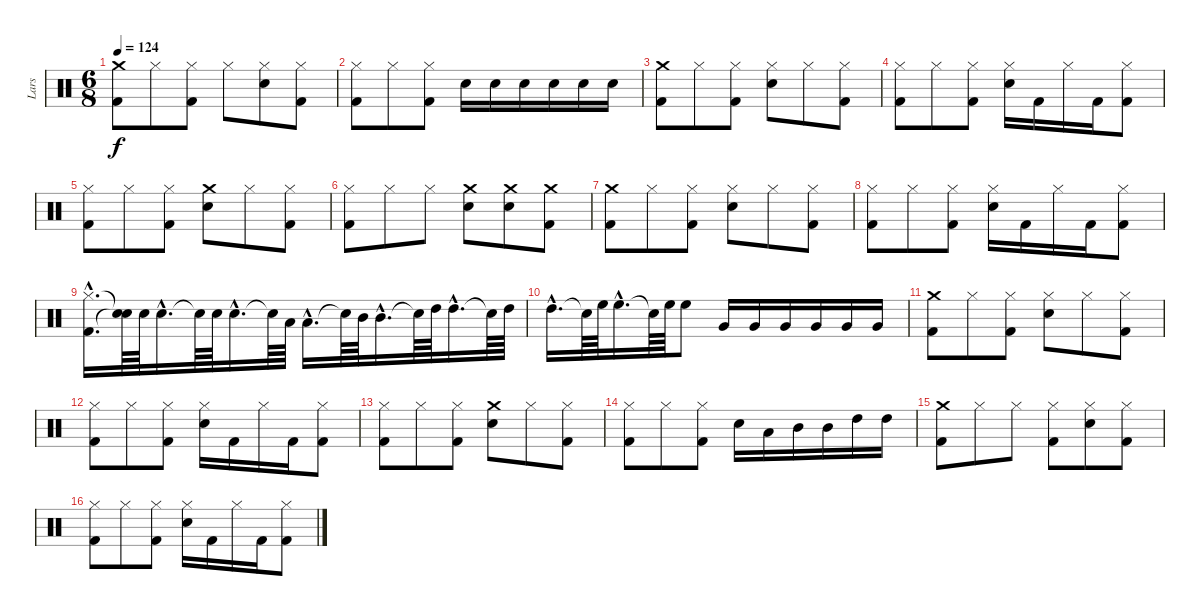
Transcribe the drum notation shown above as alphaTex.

\track ("Lars" "Lars") {instrument percussion}
\staff {score}
\articulation defaults
\ts (6 8)
\tempo 124
\clef neutral
\ks c
("Kick (hit) 2" "Crash medium (hit)").8{dy f} "Hi-Hat (closed)".8 ("Kick (hit) 2" "Hi-Hat (closed)").8 "Hi-Hat (closed)".8 ("Snare (hit) 2" "Hi-Hat (closed)").8 ("Kick (hit) 2" "Hi-Hat (closed)").8 |
("Hi-Hat (closed)" "Kick (hit) 2").8 "Hi-Hat (closed)".8 ("Hi-Hat (closed)" "Kick (hit) 2").8 "Snare (hit) 2".16 "Snare (hit) 2".16 "Snare (hit) 2".16 "Snare (hit) 2".16 "Snare (hit) 2".16 "Snare (hit) 2".16 |
("Crash medium (hit)" "Kick (hit) 2").8 "Hi-Hat (closed)".8 ("Kick (hit) 2" "Hi-Hat (closed)").8 ("Snare (hit) 2" "Hi-Hat (closed)").8 "Hi-Hat (closed)".8 ("Kick (hit) 2" "Hi-Hat (closed)").8 |
("Hi-Hat (closed)" "Kick (hit) 2").8 "Hi-Hat (closed)".8 ("Kick (hit) 2" "Hi-Hat (closed)").8 ("Hi-Hat (closed)" "Snare (hit) 2").16 "Kick (hit) 2".16 "Hi-Hat (closed)".16 "Kick (hit) 2".16 ("Kick (hit) 2" "Hi-Hat (closed)").8 |
("Kick (hit) 2" "Hi-Hat (closed)").8 "Hi-Hat (closed)".8 ("Kick (hit) 2" "Hi-Hat (closed)").8 ("Crash medium (hit)" "Snare (hit) 2").8 "Hi-Hat (closed)".8 ("Kick (hit) 2" "Hi-Hat (closed)").8 |
("Hi-Hat (closed)" "Kick (hit) 2").8 "Hi-Hat (closed)".8 "Hi-Hat (closed)".8 ("Crash medium (hit)" "Snare (hit) 2").8 ("Crash medium (hit)" "Snare (hit) 2").8 ("Kick (hit) 2" "Crash medium (hit)").8 |
("Crash medium (hit)" "Kick (hit) 2").8 "Hi-Hat (closed)".8 ("Hi-Hat (closed)" "Kick (hit) 2").8 ("Snare (hit) 2" "Hi-Hat (closed)").8 "Hi-Hat (closed)".8 ("Hi-Hat (closed)" "Kick (hit) 2").8 |
("Hi-Hat (closed)" "Kick (hit) 2").8 "Hi-Hat (closed)".8 ("Kick (hit) 2" "Hi-Hat (closed)").8 ("Hi-Hat (closed)" "Snare (hit) 2").16 "Kick (hit) 2".16 "Hi-Hat (closed)".16 "Kick (hit) 2".16 ("Kick (hit) 2" "Hi-Hat (closed)").8 |
("Kick (hit) 2"{hac} "Hi-Hat (closed)"{hac}).16{d} ("Snare (hit)"{t} "Snare (hit)"{t}).64 "Snare (hit) 2".64 "Snare (hit) 2"{hac}.16{d} "Snare (hit)"{t}.64 "Snare (hit) 2".64 "Snare (hit) 2"{hac}.16{d} "Snare (hit)"{t}.64 "Low Tom (hit)".64 "Low Tom (hit)"{hac}.16{d} "Snare (hit)"{t}.64 "Mid Tom (hit)".64 "Mid Tom (hit)"{hac}.16{d} "Snare (hit)"{t}.64 "High Tom (hit)".64 "High Tom (hit)"{hac}.16{d} "Snare (hit)"{t}.64 "High Tom (hit)".64 |
"High Tom (hit)"{hac}.16{d} "Snare (hit)"{t}.64 "High Floor Tom (hit)".64 "High Floor Tom (hit)"{hac}.16{d} "Snare (hit)"{t}.64 "High Floor Tom (hit)".64 "High Floor Tom (hit)".8 "Very Low Tom (hit)".16 "Very Low Tom (hit)".16 "Very Low Tom (hit)".16 "Very Low Tom (hit)".16 "Very Low Tom (hit)".16 "Very Low Tom (hit)".16 |
("Kick (hit) 2" "Crash medium (hit)").8 "Hi-Hat (closed)".8 ("Kick (hit) 2" "Hi-Hat (closed)").8 ("Snare (hit) 2" "Hi-Hat (closed)").8 "Hi-Hat (closed)".8 ("Kick (hit) 2" "Hi-Hat (closed)").8 |
("Hi-Hat (closed)" "Kick (hit) 2").8 "Hi-Hat (closed)".8 ("Kick (hit) 2" "Hi-Hat (closed)").8 ("Snare (hit) 2" "Hi-Hat (closed)").16 "Kick (hit) 2".16 "Hi-Hat (closed)".16 "Kick (hit) 2".16 ("Kick (hit) 2" "Hi-Hat (closed)").8 |
("Kick (hit) 2" "Hi-Hat (closed)").8 "Hi-Hat (closed)".8 ("Kick (hit) 2" "Hi-Hat (closed)").8 ("Crash medium (hit)" "Snare (hit) 2").8 "Hi-Hat (closed)".8 ("Kick (hit) 2" "Hi-Hat (closed)").8 |
("Hi-Hat (closed)" "Kick (hit) 2").8 "Hi-Hat (closed)".8 ("Hi-Hat (closed)" "Kick (hit) 2").8 "Snare (hit) 2".16 "Low Tom (hit)".16 "Mid Tom (hit)".16 "Mid Tom (hit)".16 "High Tom (hit)".16 "High Tom (hit)".16 |
("Crash medium (hit)" "Kick (hit) 2").8 "Hi-Hat (closed)".8 "Hi-Hat (closed)".8 ("Kick (hit) 2" "Hi-Hat (closed)").8 ("Snare (hit) 2" "Hi-Hat (closed)").8 ("Kick (hit) 2" "Hi-Hat (closed)").8 |
("Hi-Hat (closed)" "Kick (hit) 2").8 "Hi-Hat (closed)".8 ("Kick (hit) 2" "Hi-Hat (closed)").8 ("Hi-Hat (closed)" "Snare (hit) 2").16 "Kick (hit) 2".16 "Hi-Hat (closed)".16 "Kick (hit) 2".16 ("Kick (hit) 2" "Hi-Hat (closed)").8
